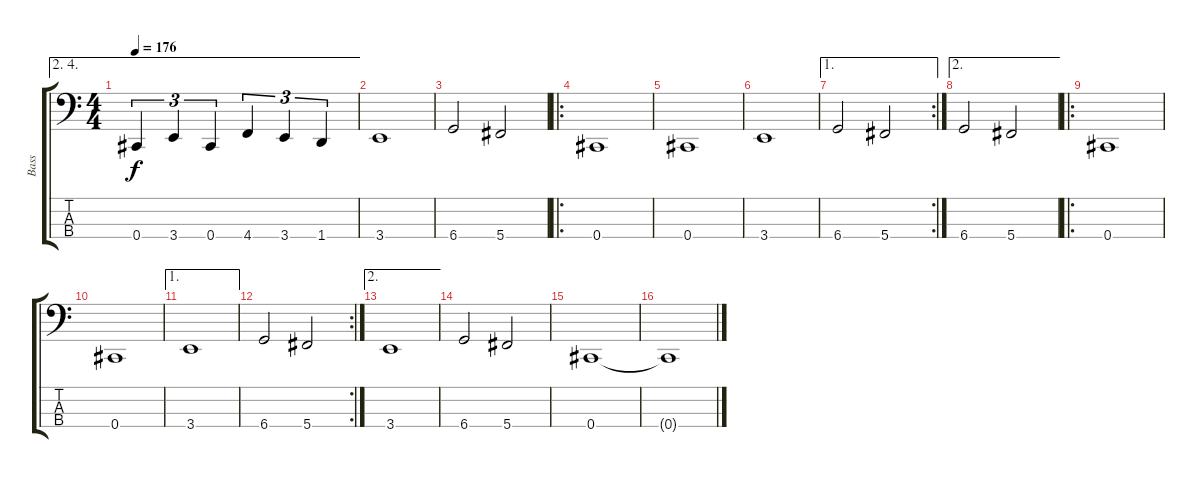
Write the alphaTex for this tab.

\track ("Bass" "Bass") {instrument electricbassfinger}
\staff {score tabs}
\tuning (E2 B1 Gb1 Db1) {hide}
\ae (2 4)
\ts (4 4)
\tempo 176
\clef f4
\ks c
0.4.4{tu (3 2) dy f} 3.4.4{tu (3 2)} 0.4.4{tu (3 2)} 4.4.4{tu (3 2)} 3.4.4{tu (3 2)} 1.4.4{tu (3 2)} |
3.4.1 |
6.4.2 5.4.2 |
\ro
0.4.1 |
0.4.1 |
3.4.1 |
\ae 1
\rc 2
6.4.2 5.4.2 |
\ae 2
6.4.2 5.4.2 |
\ro
0.4.1 |
0.4.1 |
\ae 1
3.4.1 |
\rc 2
6.4.2 5.4.2 |
\ae 2
3.4.1 |
6.4.2 5.4.2 |
0.4.1 |
0.4{t}.1
